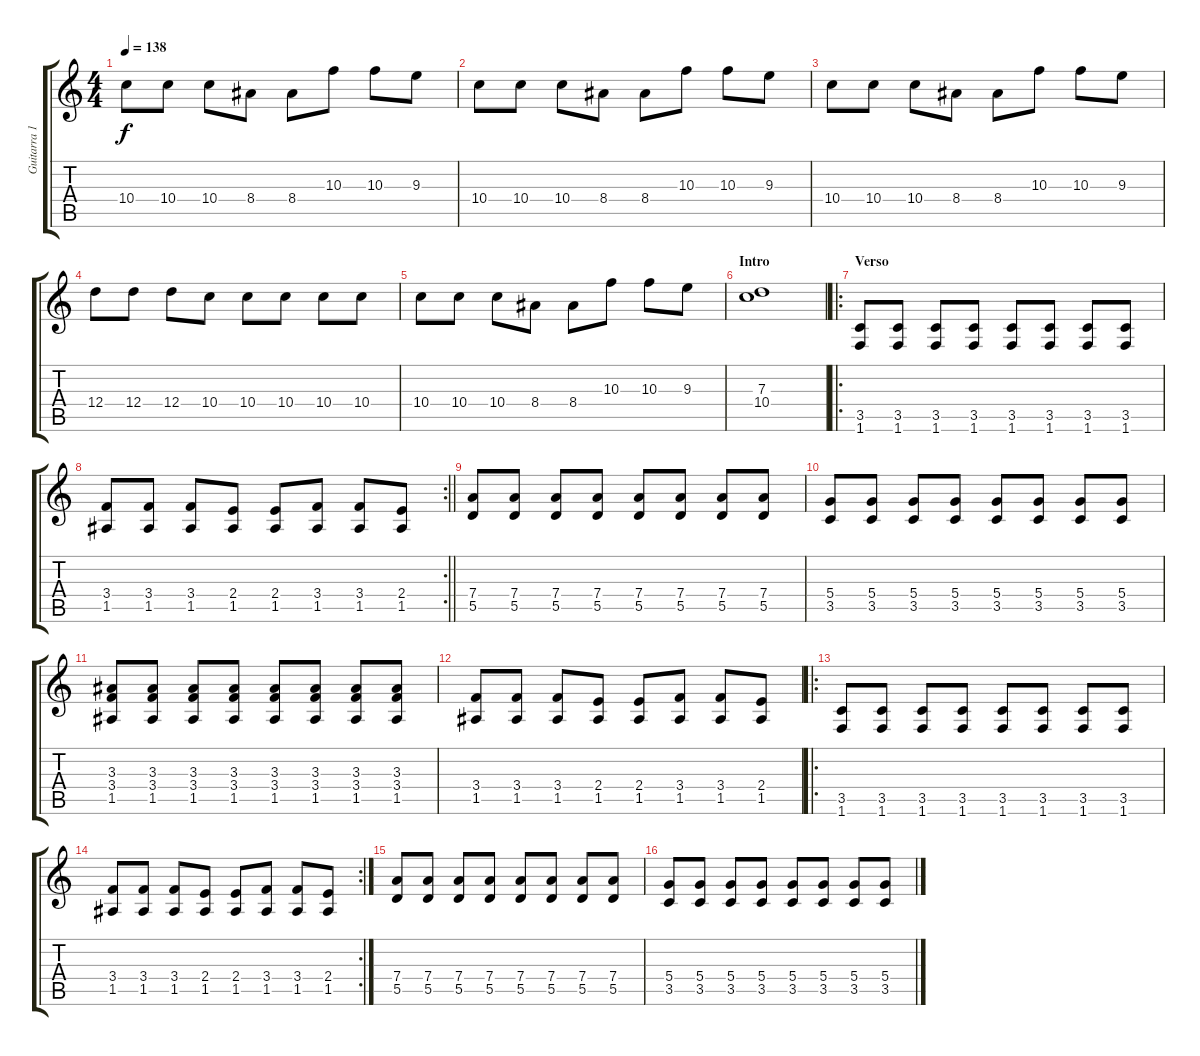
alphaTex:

\track ("Guitarra 1" "Guitarra 1") {instrument distortionguitar}
\staff {score tabs}
\tuning (E4 B3 G3 D3 A2 E2) {hide}
\ts (4 4)
\tempo 138
\clef g2
\ks c
10.4.8{dy f instrument distortionguitar} 10.4.8 10.4.8 8.4.8 8.4.8 10.3.8 10.3.8 9.3.8 |
10.4.8 10.4.8 10.4.8 8.4.8 8.4.8 10.3.8 10.3.8 9.3.8 |
10.4.8 10.4.8 10.4.8 8.4.8 8.4.8 10.3.8 10.3.8 9.3.8 |
12.4.8 12.4.8 12.4.8 10.4.8 10.4.8 10.4.8 10.4.8 10.4.8 |
10.4.8 10.4.8 10.4.8 8.4.8 8.4.8 10.3.8 10.3.8 9.3.8 |
\section ("" "Intro")
(7.3 10.4).1 |
\ro
\section ("" "Verso")
(3.5 1.6).8 (3.5 1.6).8 (3.5 1.6).8 (3.5 1.6).8 (3.5 1.6).8 (3.5 1.6).8 (3.5 1.6).8 (3.5 1.6).8 |
\rc 2
\barLineRight lightlight
(3.4 1.5).8 (3.4 1.5).8 (3.4 1.5).8 (2.4 1.5).8 (2.4 1.5).8 (3.4 1.5).8 (3.4 1.5).8 (2.4 1.5).8 |
(7.4 5.5).8 (7.4 5.5).8 (7.4 5.5).8 (7.4 5.5).8 (7.4 5.5).8 (7.4 5.5).8 (7.4 5.5).8 (7.4 5.5).8 |
(5.4 3.5).8 (5.4 3.5).8 (5.4 3.5).8 (5.4 3.5).8 (5.4 3.5).8 (5.4 3.5).8 (5.4 3.5).8 (5.4 3.5).8 |
(3.3 3.4 1.5).8 (3.3 3.4 1.5).8 (3.3 3.4 1.5).8 (3.3 3.4 1.5).8 (3.3 3.4 1.5).8 (3.3 3.4 1.5).8 (3.3 3.4 1.5).8 (3.3 3.4 1.5).8 |
(3.4 1.5).8 (3.4 1.5).8 (3.4 1.5).8 (2.4 1.5).8 (2.4 1.5).8 (3.4 1.5).8 (3.4 1.5).8 (2.4 1.5).8 |
\ro
(3.5 1.6).8 (3.5 1.6).8 (3.5 1.6).8 (3.5 1.6).8 (3.5 1.6).8 (3.5 1.6).8 (3.5 1.6).8 (3.5 1.6).8 |
\rc 2
(3.4 1.5).8 (3.4 1.5).8 (3.4 1.5).8 (2.4 1.5).8 (2.4 1.5).8 (3.4 1.5).8 (3.4 1.5).8 (2.4 1.5).8 |
(7.4 5.5).8 (7.4 5.5).8 (7.4 5.5).8 (7.4 5.5).8 (7.4 5.5).8 (7.4 5.5).8 (7.4 5.5).8 (7.4 5.5).8 |
(5.4 3.5).8 (5.4 3.5).8 (5.4 3.5).8 (5.4 3.5).8 (5.4 3.5).8 (5.4 3.5).8 (5.4 3.5).8 (5.4 3.5).8
